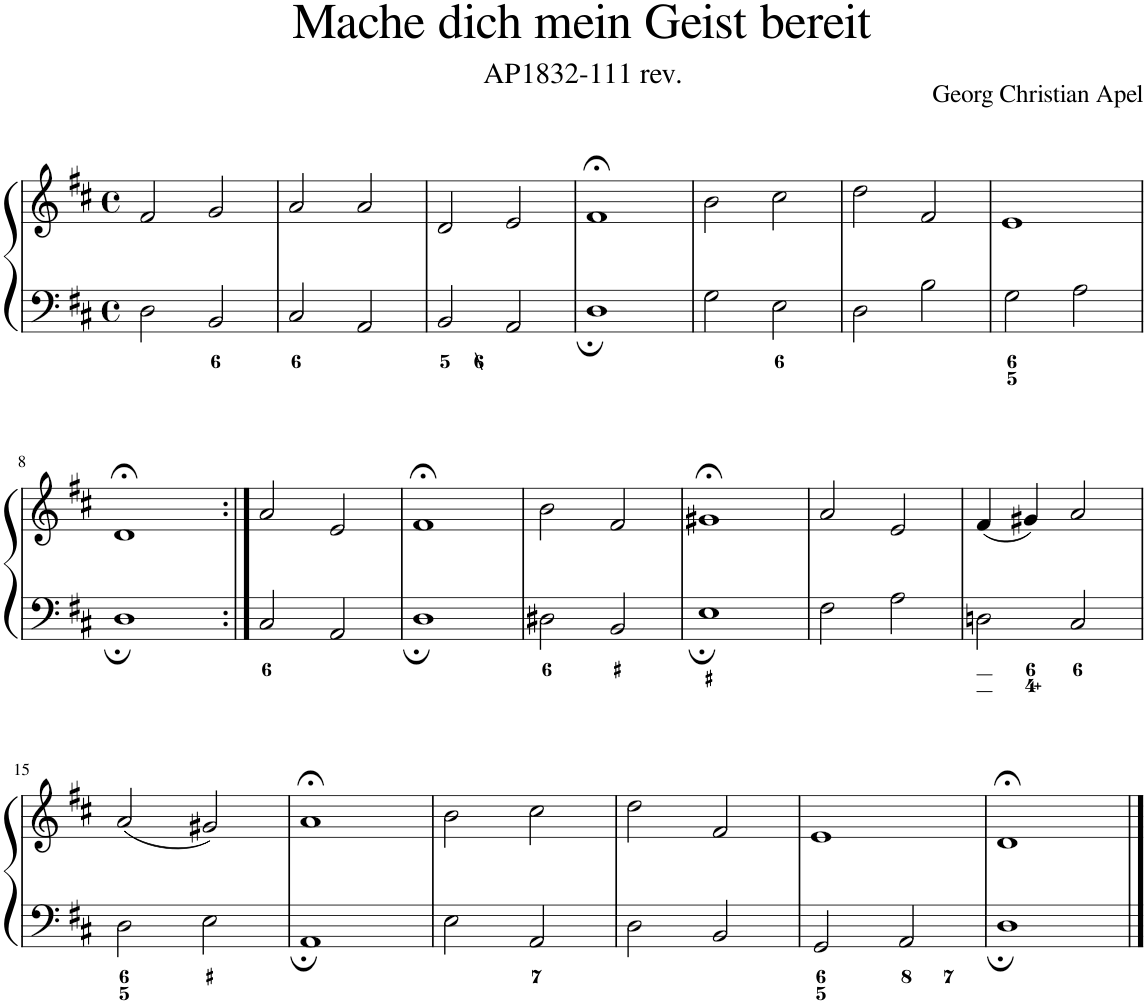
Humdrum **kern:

**kern	**kern
*part1	*part1
*staff2	*staff1
*I"Piano	*
*I'Pno.	*
*clefF4	*clefG2
*k[f#c#]	*k[f#c#]
*M4/4	*M4/4
*met(c)	*met(c)
=1	=1
2D\	2f#/
2BB/	2g/
=2	=2
2C#/	2a/
2AA/	2a/
=3	=3
2BB/	2d/
2AA/	2e/
=4	=4
1D	1f#;<
=5	=5
2G\	2b\
2E\	2cc#\
=6	=6
2D\	2dd\
2B\	2f#/
=7	=7
2G\	1e
2A\	.
!!LO:LB:g=z
=8	=8
1D	1d;<
=9:|!	=9:|!
2C#/	2a/
2AA/	2e/
=10	=10
1D	1f#;<
=11	=11
2D#X\	2b\
2BB/	2f#/
=12	=12
1E	1g#X;<
=13	=13
2F#\	2a/
2A\	2e/
=14	=14
2Dn\	(4f#/
.	4g#X/)
2C#/	2a/
!!LO:LB:g=z
=15	=15
2D\	(2a/
2E\	2g#X/)
=16	=16
1AA	1a;<
=17	=17
2E\	2b\
2AA/	2cc#\
=18	=18
2D\	2dd\
2BB/	2f#/
=19	=19
2GG/	1e
2AA/	.
=20	=20
1D	1d;<
==	==
*-	*-
